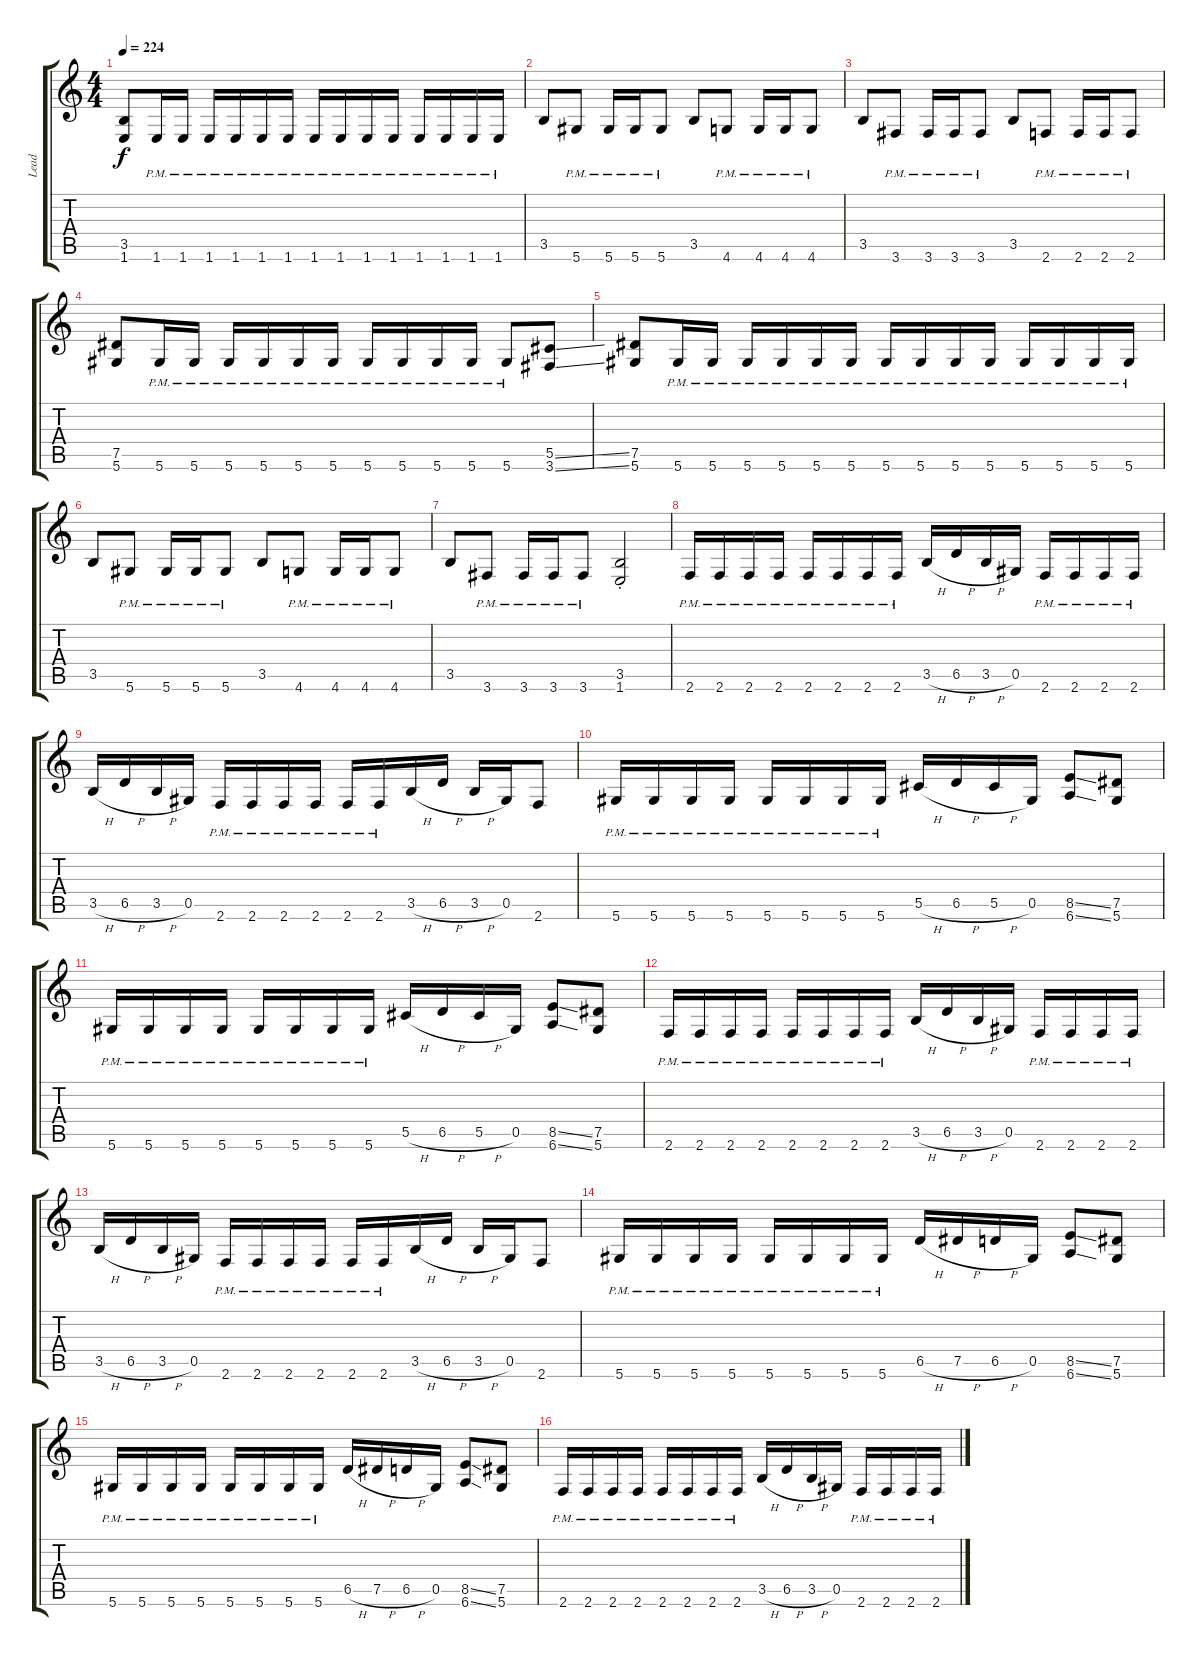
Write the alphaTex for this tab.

\track ("Lead" "Lead") {instrument distortionguitar}
\staff {score tabs}
\tuning (Eb4 Bb3 Gb3 Db3 Ab2 Eb2) {hide}
\ts (4 4)
\tempo 224
\clef g2
\ks c
(3.5 1.6).8{dy f} 1.6{pm}.16 1.6{pm}.16 1.6{pm}.16 1.6{pm}.16 1.6{pm}.16 1.6{pm}.16 1.6{pm}.16 1.6{pm}.16 1.6{pm}.16 1.6{pm}.16 1.6{pm}.16 1.6{pm}.16 1.6{pm}.16 1.6{pm}.16 |
3.5.8 5.6{pm}.8 5.6{pm}.16 5.6{pm}.16 5.6{pm}.8 3.5.8 4.6{pm}.8 4.6{pm}.16 4.6{pm}.16 4.6{pm}.8 |
3.5.8 3.6{pm}.8 3.6{pm}.16 3.6{pm}.16 3.6{pm}.8 3.5.8 2.6{pm}.8 2.6{pm}.16 2.6{pm}.16 2.6{pm}.8 |
(7.5 5.6).8 5.6{pm}.16 5.6{pm}.16 5.6{pm}.16 5.6{pm}.16 5.6{pm}.16 5.6{pm}.16 5.6{pm}.16 5.6{pm}.16 5.6{pm}.16 5.6{pm}.16 5.6{pm}.8 (5.5{ss} 3.6{ss}).8 |
(7.5 5.6).8 5.6{pm}.16 5.6{pm}.16 5.6{pm}.16 5.6{pm}.16 5.6{pm}.16 5.6{pm}.16 5.6{pm}.16 5.6{pm}.16 5.6{pm}.16 5.6{pm}.16 5.6{pm}.16 5.6{pm}.16 5.6{pm}.16 5.6{pm}.16 |
3.5.8 5.6{pm}.8 5.6{pm}.16 5.6{pm}.16 5.6{pm}.8 3.5.8 4.6{pm}.8 4.6{pm}.16 4.6{pm}.16 4.6{pm}.8 |
3.5.8 3.6{pm}.8 3.6{pm}.16 3.6{pm}.16 3.6{pm}.8 (3.5{st} 1.6{st}).2 |
2.6{pm}.16 2.6{pm}.16 2.6{pm}.16 2.6{pm}.16 2.6{pm}.16 2.6{pm}.16 2.6{pm}.16 2.6{pm}.16 3.5{h}.16 6.5{h}.16 3.5{h}.16 0.5.16 2.6{pm}.16 2.6{pm}.16 2.6{pm}.16 2.6{pm}.16 |
3.5{h}.16 6.5{h}.16 3.5{h}.16 0.5.16 2.6{pm}.16 2.6{pm}.16 2.6{pm}.16 2.6{pm}.16 2.6{pm}.16 2.6{pm}.16 3.5{h}.16 6.5{h}.16 3.5{h}.16 0.5.16 2.6.8 |
5.6{pm}.16 5.6{pm}.16 5.6{pm}.16 5.6{pm}.16 5.6{pm}.16 5.6{pm}.16 5.6{pm}.16 5.6{pm}.16 5.5{h}.16 6.5{h}.16 5.5{h}.16 0.5.16 (8.5{ss} 6.6{ss}).8 (7.5 5.6).8 |
5.6{pm}.16 5.6{pm}.16 5.6{pm}.16 5.6{pm}.16 5.6{pm}.16 5.6{pm}.16 5.6{pm}.16 5.6{pm}.16 5.5{h}.16 6.5{h}.16 5.5{h}.16 0.5.16 (8.5{ss} 6.6{ss}).8 (7.5 5.6).8 |
2.6{pm}.16 2.6{pm}.16 2.6{pm}.16 2.6{pm}.16 2.6{pm}.16 2.6{pm}.16 2.6{pm}.16 2.6{pm}.16 3.5{h}.16 6.5{h}.16 3.5{h}.16 0.5.16 2.6{pm}.16 2.6{pm}.16 2.6{pm}.16 2.6{pm}.16 |
3.5{h}.16 6.5{h}.16 3.5{h}.16 0.5.16 2.6{pm}.16 2.6{pm}.16 2.6{pm}.16 2.6{pm}.16 2.6{pm}.16 2.6{pm}.16 3.5{h}.16 6.5{h}.16 3.5{h}.16 0.5.16 2.6.8 |
5.6{pm}.16 5.6{pm}.16 5.6{pm}.16 5.6{pm}.16 5.6{pm}.16 5.6{pm}.16 5.6{pm}.16 5.6{pm}.16 6.5{h}.16 7.5{h}.16 6.5{h}.16 0.5.16 (8.5{ss} 6.6{ss}).8 (7.5 5.6).8 |
5.6{pm}.16 5.6{pm}.16 5.6{pm}.16 5.6{pm}.16 5.6{pm}.16 5.6{pm}.16 5.6{pm}.16 5.6{pm}.16 6.5{h}.16 7.5{h}.16 6.5{h}.16 0.5.16 (8.5{ss} 6.6{ss}).8 (7.5 5.6).8 |
2.6{pm}.16 2.6{pm}.16 2.6{pm}.16 2.6{pm}.16 2.6{pm}.16 2.6{pm}.16 2.6{pm}.16 2.6{pm}.16 3.5{h}.16 6.5{h}.16 3.5{h}.16 0.5.16 2.6{pm}.16 2.6{pm}.16 2.6{pm}.16 2.6{pm}.16
